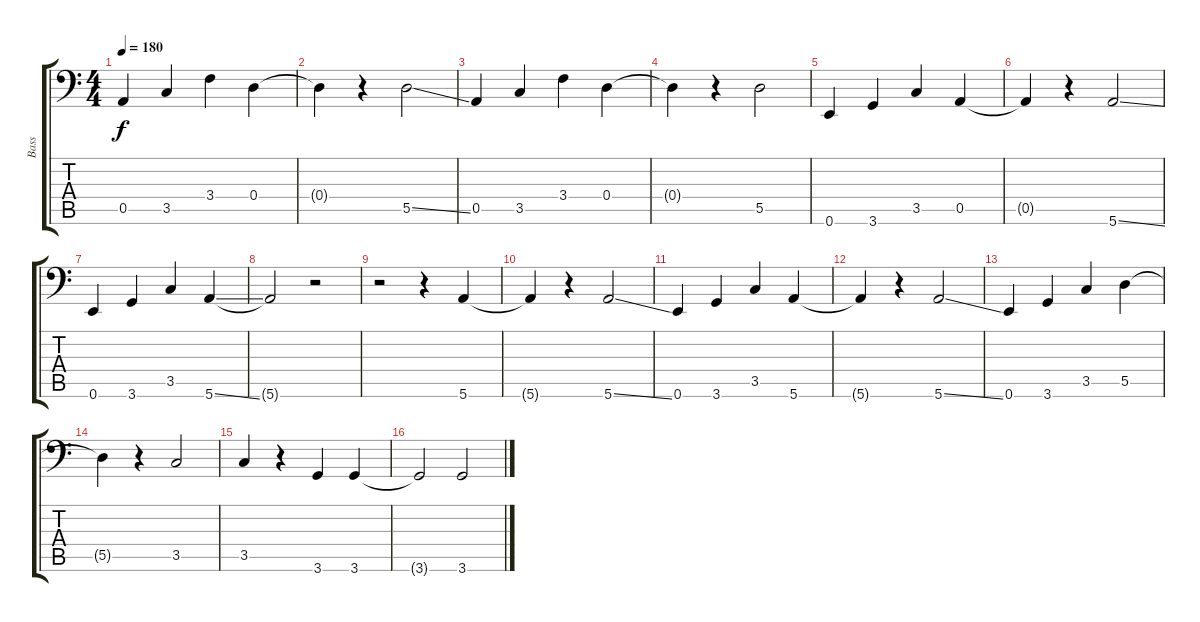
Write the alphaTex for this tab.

\track ("Bass" "Bass") {instrument electricbassfinger}
\staff {score tabs}
\tuning (E3 B2 G2 D2 A1 E1) {hide}
\ts (4 4)
\tempo 180
\clef f4
\ks c
0.5.4{dy f} 3.5.4 3.4.4 0.4.4 |
0.4{t}.4 r.4 5.5{ss}.2 |
0.5.4 3.5.4 3.4.4 0.4.4 |
0.4{t}.4 r.4 5.5.2 |
0.6.4 3.6.4 3.5.4 0.5.4 |
0.5{t}.4 r.4 5.6{ss}.2 |
0.6.4 3.6.4 3.5.4 5.6{ss}.4 |
5.6{t}.2 r.2 |
r.2 r.4 5.6.4 |
5.6{t}.4 r.4 5.6{ss}.2 |
0.6.4 3.6.4 3.5.4 5.6.4 |
5.6{t}.4 r.4 5.6{ss}.2 |
0.6.4 3.6.4 3.5.4 5.5.4 |
5.5{t}.4 r.4 3.5.2 |
3.5.4 r.4 3.6.4 3.6.4 |
3.6{t}.2 3.6.2
